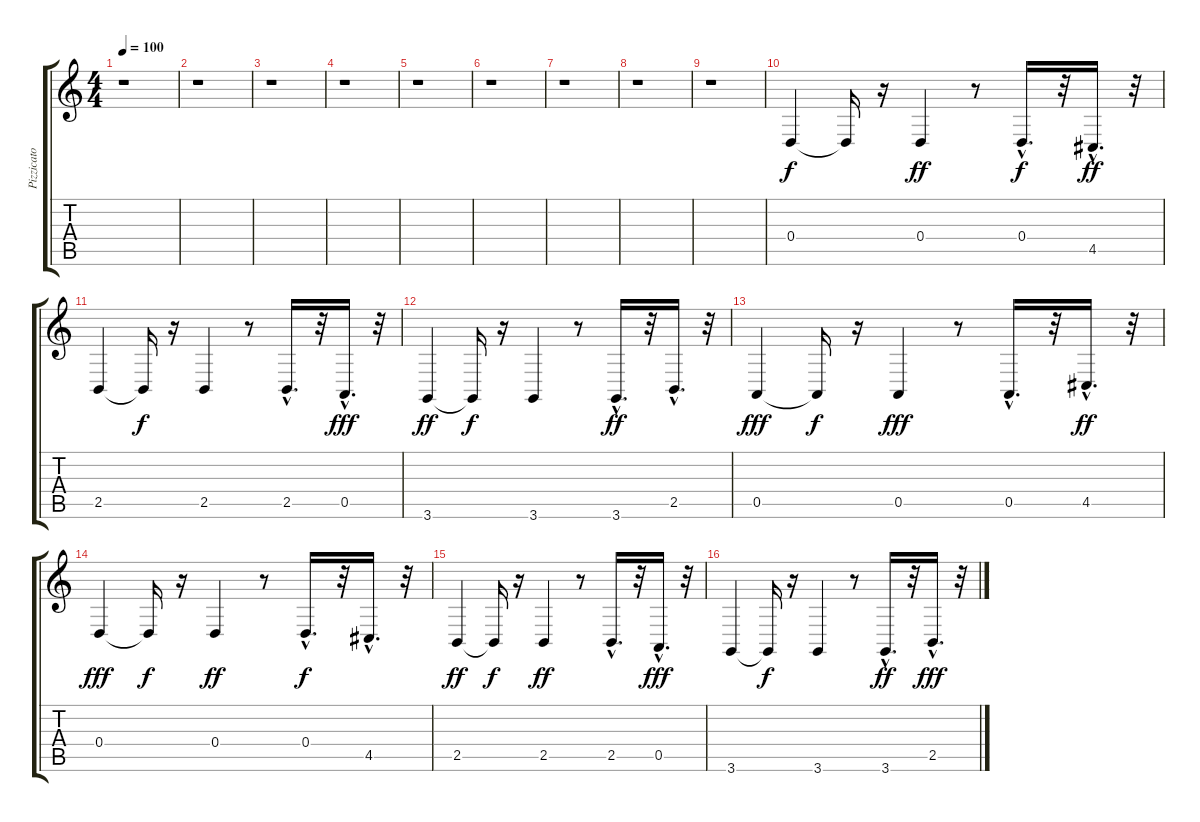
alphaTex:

\track ("Pizzicato Strings" "Pizzicato ") {instrument pizzicatostrings}
\staff {score tabs}
\tuning (E4 B3 G3 D3 A2 E2) {hide}
\ts (4 4)
\tempo 100
\clef g2
\ks c
r.1{dy ff} |
r.1 |
r.1 |
r.1 |
r.1 |
r.1 |
r.1 |
r.1 |
r.1 |
0.4.4{dy f} 0.4{t}.16 r.16 0.4.4{dy ff} r.8 0.4{hac}.16{d dy f} r.32 4.5{hac}.16{d dy ff} r.32 |
2.5.4 2.5{t}.16{dy f} r.16 2.5.4 r.8 2.5{hac}.16{d} r.32 0.5{hac}.16{d dy fff} r.32 |
3.6.4{dy ff} 3.6{t}.16{dy f} r.16 3.6.4 r.8 3.6{hac}.16{d dy ff} r.32 2.5{hac}.16{d} r.32 |
0.5.4{dy fff} 0.5{t}.16{dy f} r.16 0.5.4{dy fff} r.8 0.5{hac}.16{d} r.32 4.5{hac}.16{d dy ff} r.32 |
0.4.4{dy fff} 0.4{t}.16{dy f} r.16 0.4.4{dy ff} r.8 0.4{hac}.16{d dy f} r.32 4.5{hac}.16{d} r.32 |
2.5.4{dy ff} 2.5{t}.16{dy f} r.16 2.5.4{dy ff} r.8 2.5{hac}.16{d} r.32 0.5{hac}.16{d dy fff} r.32 |
3.6.4 3.6{t}.16{dy f} r.16 3.6.4 r.8 3.6{hac}.16{d dy ff} r.32 2.5{hac}.16{d dy fff} r.32
